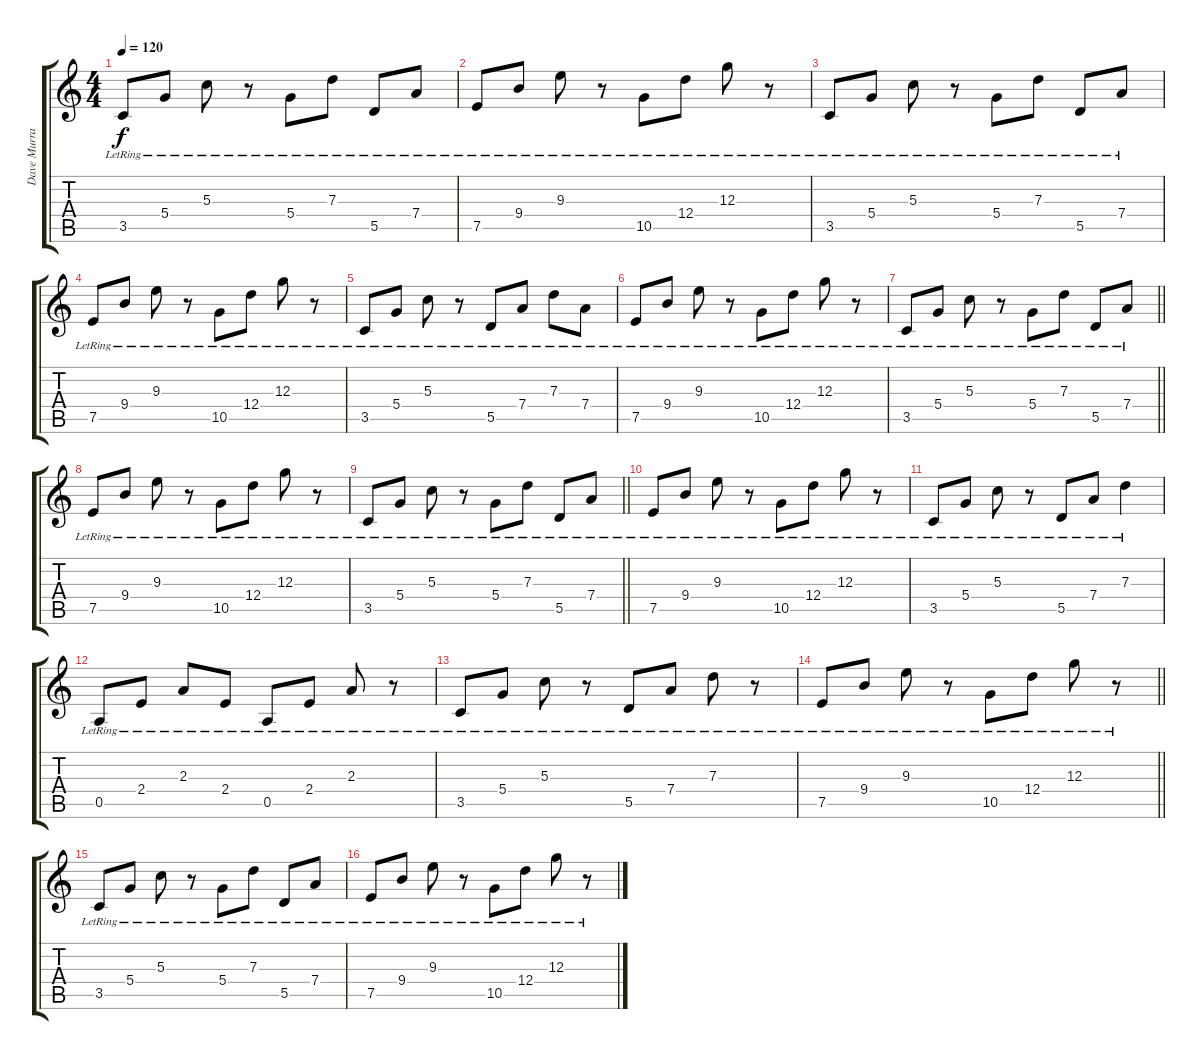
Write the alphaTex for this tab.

\track ("Dave Murray" "Dave Murra") {instrument overdrivenguitar}
\staff {score tabs}
\tuning (E4 B3 G3 D3 A2 E2) {hide}
\ts (4 4)
\tempo 120
\clef g2
\ks c
3.5{lr}.8{dy f} 5.4{lr}.8 5.3{lr}.8 r.8 5.4{lr}.8 7.3{lr}.8 5.5{lr}.8 7.4{lr}.8 |
7.5{lr}.8 9.4{lr}.8 9.3{lr}.8 r.8 10.5{lr}.8 12.4{lr}.8 12.3{lr}.8 r.8 |
3.5{lr}.8 5.4{lr}.8 5.3{lr}.8 r.8 5.4{lr}.8 7.3{lr}.8 5.5{lr}.8 7.4{lr}.8 |
7.5{lr}.8 9.4{lr}.8 9.3{lr}.8 r.8 10.5{lr}.8 12.4{lr}.8 12.3{lr}.8 r.8 |
3.5{lr}.8 5.4{lr}.8 5.3{lr}.8 r.8 5.5{lr}.8 7.4{lr}.8 7.3{lr}.8 7.4{lr}.8 |
7.5{lr}.8 9.4{lr}.8 9.3{lr}.8 r.8 10.5{lr}.8 12.4{lr}.8 12.3{lr}.8 r.8 |
\barLineRight lightlight
3.5{lr}.8 5.4{lr}.8 5.3{lr}.8 r.8 5.4{lr}.8 7.3{lr}.8 5.5{lr}.8 7.4{lr}.8 |
7.5{lr}.8 9.4{lr}.8 9.3{lr}.8 r.8 10.5{lr}.8 12.4{lr}.8 12.3{lr}.8 r.8 |
\barLineRight lightlight
3.5{lr}.8 5.4{lr}.8 5.3{lr}.8 r.8 5.4{lr}.8 7.3{lr}.8 5.5{lr}.8 7.4{lr}.8 |
7.5{lr}.8 9.4{lr}.8 9.3{lr}.8 r.8 10.5{lr}.8 12.4{lr}.8 12.3{lr}.8 r.8 |
3.5{lr}.8 5.4{lr}.8 5.3{lr}.8 r.8 5.5{lr}.8 7.4{lr}.8 7.3{lr}.4 |
0.5{lr}.8 2.4{lr}.8 2.3{lr}.8 2.4{lr}.8 0.5{lr}.8 2.4{lr}.8 2.3{lr}.8 r.8 |
3.5{lr}.8 5.4{lr}.8 5.3{lr}.8 r.8 5.5{lr}.8 7.4{lr}.8 7.3{lr}.8 r.8 |
\barLineRight lightlight
7.5{lr}.8 9.4{lr}.8 9.3{lr}.8 r.8 10.5{lr}.8 12.4{lr}.8 12.3{lr}.8 r.8 |
3.5{lr}.8 5.4{lr}.8 5.3{lr}.8 r.8 5.4{lr}.8 7.3{lr}.8 5.5{lr}.8 7.4{lr}.8 |
7.5{lr}.8 9.4{lr}.8 9.3{lr}.8 r.8 10.5{lr}.8 12.4{lr}.8 12.3{lr}.8 r.8
